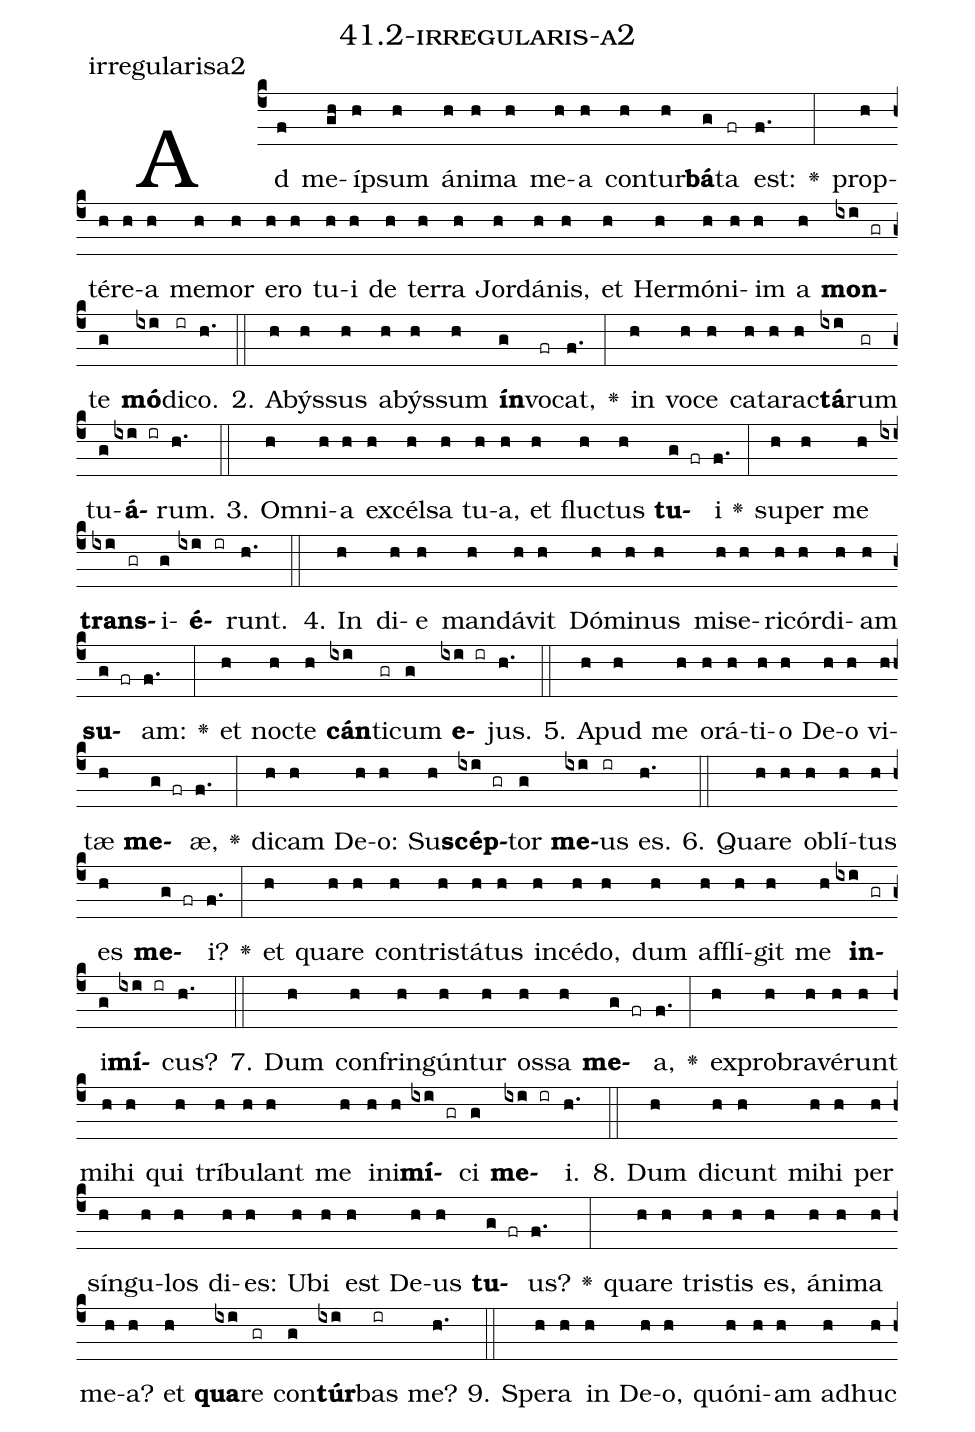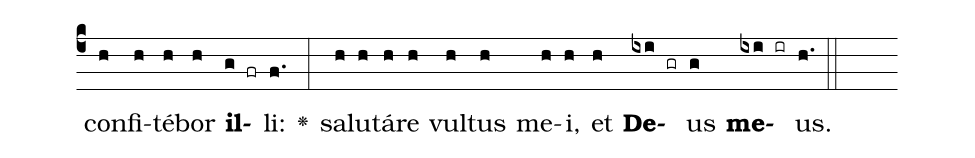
name: 41.2-irregularis-a2;
annotation: irregularisa2;
%%
(c4)Ad(f) me(gh)íp(h)sum(h) á(h)ni(h)ma(h) me(h)a(h) con(h)tur(h)<b>bá</b>(g)ta(fr) est:(f.) <v>\greheightstar</v>(:) prop(h)tér(h)e(h)a(h) me(h)mor(h) e(h)ro(h) tu(h)i(h) de(h) ter(h)ra(h) Jor(h)dá(h)nis,(h) et(h) Her(h)mó(h)ni(h)im(h) a(h) <b>mon</b>(ixi gr)te(g) <b>mó</b>(ixi)di(ir)co.(h.) (::)
2. A(h)býs(h)sus(h) a(h)býs(h)sum(h) <b>ín</b>(g)vo(fr)cat,(f.) <v>\greheightstar</v>(:) in(h) vo(h)ce(h) ca(h)ta(h)rac(h)<b>tá</b>(ixi)rum(gr) tu(g)<b>á</b>(ixi ir)rum.(h.) (::)
3. Om(h)ni(h)a(h) ex(h)cél(h)sa(h) tu(h)a,(h) et(h) fluc(h)tus(h) <b>tu</b>(g fr)i(f.) <v>\greheightstar</v>(:) su(h)per(h) me(h) <b>trans</b>(ixi gr)i(g)<b>é</b>(ixi ir)runt.(h.) (::)
4. In(h) di(h)e(h) man(h)dá(h)vit(h) Dó(h)mi(h)nus(h) mi(h)se(h)ri(h)cór(h)di(h)am(h) <b>su</b>(g fr)am:(f.) <v>\greheightstar</v>(:) et(h) noc(h)te(h) <b>cán</b>(ixi)ti(gr)cum(g) <b>e</b>(ixi ir)jus.(h.) (::)
5. A(h)pud(h) me(h) o(h)rá(h)ti(h)o(h) De(h)o(h) vi(h)tæ(h) <b>me</b>(g fr)æ,(f.) <v>\greheightstar</v>(:) di(h)cam(h) De(h)o:(h) Su(h)<b>scép</b>(ixi gr)tor(g) <b>me</b>(ixi)us(ir) es.(h.) (::)
6. Qua(h)re(h) ob(h)lí(h)tus(h) es(h) <b>me</b>(g fr)i?(f.) <v>\greheightstar</v>(:) et(h) qua(h)re(h) con(h)tris(h)tá(h)tus(h) in(h)cé(h)do,(h) dum(h) af(h)flí(h)git(h) me(h) <b>in</b>(ixi gr)i(g)<b>mí</b>(ixi ir)cus?(h.) (::)
7. Dum(h) con(h)frin(h)gún(h)tur(h) os(h)sa(h) <b>me</b>(g fr)a,(f.) <v>\greheightstar</v>(:) ex(h)pro(h)bra(h)vé(h)runt(h) mi(h)hi(h) qui(h) trí(h)bu(h)lant(h) me(h) in(h)i(h)<b>mí</b>(ixi gr)ci(g) <b>me</b>(ixi ir)i.(h.) (::)
8. Dum(h) di(h)cunt(h) mi(h)hi(h) per(h) sín(h)gu(h)los(h) di(h)es:(h) U(h)bi(h) est(h) De(h)us(h) <b>tu</b>(g fr)us?(f.) <v>\greheightstar</v>(:) qua(h)re(h) tris(h)tis(h) es,(h) á(h)ni(h)ma(h) me(h)a?(h) et(h) <b>qua</b>(ixi)re(gr) con(g)<b>túr</b>(ixi)bas(ir) me?(h.) (::)
9. Spe(h)ra(h) in(h) De(h)o,(h) quón(h)i(h)am(h) ad(h)huc(h) con(h)fi(h)té(h)bor(h) <b>il</b>(g fr)li:(f.) <v>\greheightstar</v>(:) sa(h)lu(h)tá(h)re(h) vul(h)tus(h) me(h)i,(h) et(h) <b>De</b>(ixi gr)us(g) <b>me</b>(ixi ir)us.(h.) (::)
